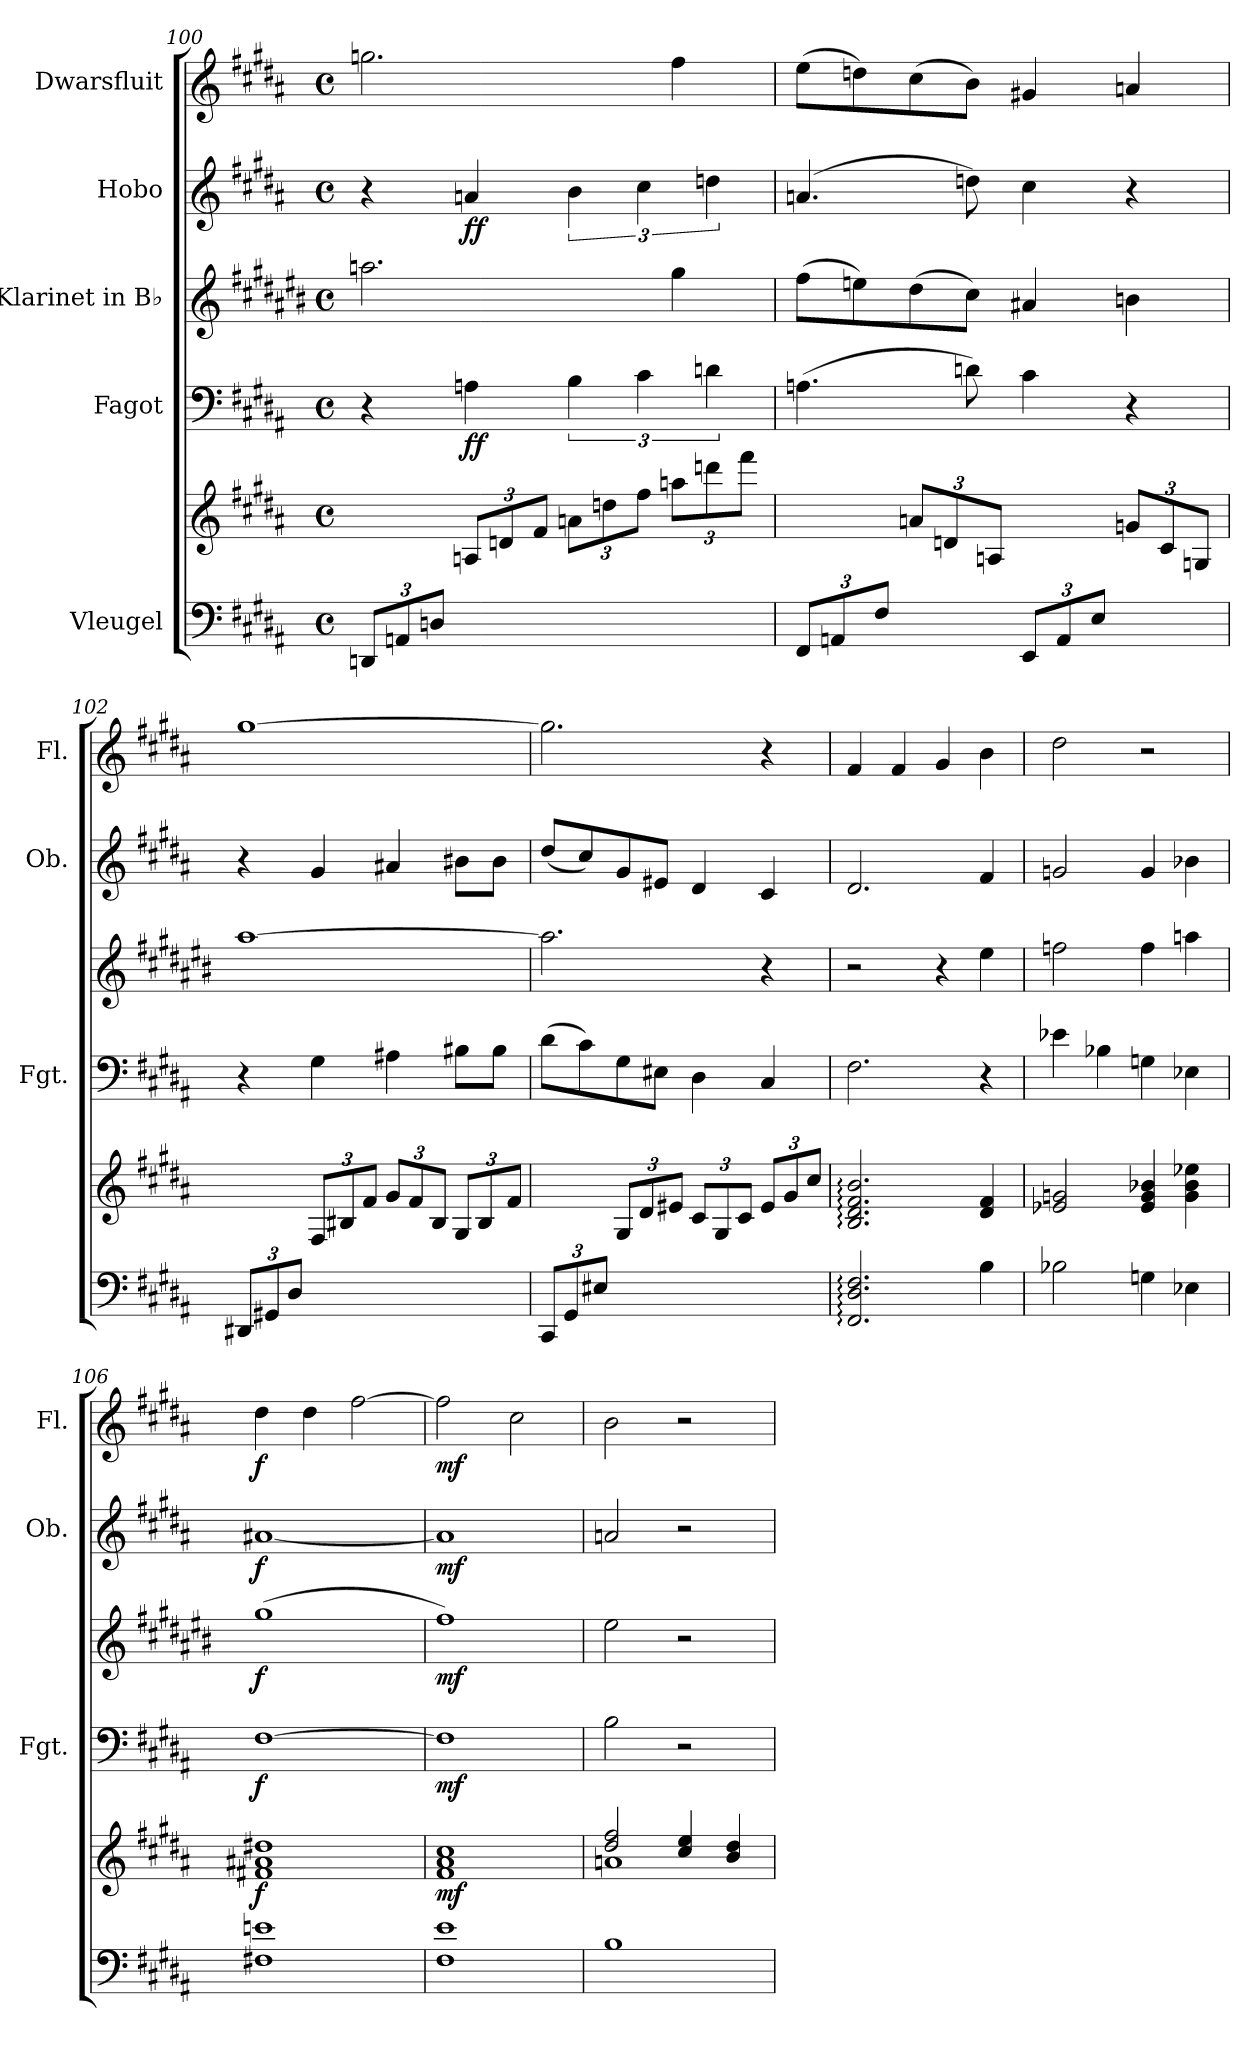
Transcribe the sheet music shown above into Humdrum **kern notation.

**kern	**kern	**dynam	**kern	**dynam	**kern	**dynam	**kern	**dynam	**kern	**dynam
*part5	*part5	*part5	*part4	*part4	*part3	*part3	*part2	*part2	*part1	*part1
*staff6	*staff5	*staff5/6	*staff4	*staff4	*staff3	*staff3	*staff2	*staff2	*staff1	*staff1
*I"Vleugel	*	*	*I"Fagot	*	*I"Klarinet in B♭	*	*I"Hobo	*	*I"Dwarsfluit	*
*	*	*	*I'Fgt.	*	*	*	*I'Ob.	*	*I'Fl.	*
!!LO:PB:g=z
*clefF4	*clefG2	*	*clefF4	*	*clefG2	*	*clefG2	*	*clefG2	*
*	*	*	*	*	*ITrd1c2	*	*	*	*	*
*k[f#c#g#d#a#]	*k[f#c#g#d#a#]	*	*k[f#c#g#d#a#]	*	*k[f#c#g#d#a#]	*	*k[f#c#g#d#a#]	*	*k[f#c#g#d#a#]	*
*M4/4	*M4/4	*	*M4/4	*	*M4/4	*	*M4/4	*	*M4/4	*
*met(c)	*met(c)	*	*met(c)	*	*met(c)	*	*met(c)	*	*met(c)	*
*Xbrackettup	*	*	*	*	*	*	*	*	*	*
=100	=100	=100	=100	=100	=100	=100	=100	=100	=100	=100
(12DDn/L	4ryy	.	4r	.	2.ggn\	.	4r	.	2.ggn\	.
12AAn/	.	.	.	.	.	.	.	.	.	.
12Dn/J	.	.	.	.	.	.	.	.	.	.
*	*Xbrackettup	*	*	*	*	*	*	*	*	*
!	!	!	!	!LO:DY:b	!	!	!	!LO:DY:b	!	!
4ryy	12An/L	.	4An\	ff	.	.	4an/	ff	.	.
.	12dn/	.	.	.	.	.	.	.	.	.
.	12f#/J	.	.	.	.	.	.	.	.	.
2ryy	12an\L	.	6B\	.	.	.	6b\	.	.	.
.	12ddn\	.	.	.	.	.	.	.	.	.
.	12ff#\J	.	6c#\	.	.	.	6cc#\	.	.	.
.	12aan\L	.	.	.	4ff#\	.	.	.	4ff#\	.
.	12dddn\	.	6dn\	.	.	.	6ddn\	.	.	.
.	12fff#\J	.	.	.	.	.	.	.	.	.
=101	=101	=101	=101	=101	=101	=101	=101	=101	=101	=101
(12FF#/L	4ryy	.	(4.An\	.	(8ee\L	.	(4.an/	.	(8ee\L	.
12AAn/	.	.	.	.	.	.	.	.	.	.
.	.	.	.	.	8ddn\)	.	.	.	8ddn\)	.
12F#/J	.	.	.	.	.	.	.	.	.	.
4ryy	12an/L	.	.	.	(8cc#\	.	.	.	(8cc#\	.
.	12dn/	.	.	.	.	.	.	.	.	.
.	.	.	8dn\)	.	8b\J)	.	8ddn\)	.	8b\J)	.
.	12An/J)	.	.	.	.	.	.	.	.	.
12EE/L	4ryy	.	4c#\	.	4g#X/	.	4cc#\	.	4g#X/	.
12AA/	.	.	.	.	.	.	.	.	.	.
12E/J	.	.	.	.	.	.	.	.	.	.
4ryy	12gn/L	.	4r	.	4an\	.	4r	.	4an/	.
.	12c#/	.	.	.	.	.	.	.	.	.
.	12Gn/J	.	.	.	.	.	.	.	.	.
!!LO:LB:g=z
=102	=102	=102	=102	=102	=102	=102	=102	=102	=102	=102
(12DD#X/L	4ryy	.	4r	.	[1gg#	.	4r	.	[1gg#	.
12GG#X/	.	.	.	.	.	.	.	.	.	.
12D#/J	.	.	.	.	.	.	.	.	.	.
4ryy	12F#/L	.	4G#\	.	.	.	4g#/	.	.	.
.	12B#X/	.	.	.	.	.	.	.	.	.
.	12f#/J	.	.	.	.	.	.	.	.	.
2ryy	12g#/L	.	4A#X\	.	.	.	4a#X/	.	.	.
.	12f#/	.	.	.	.	.	.	.	.	.
.	12B#/J	.	.	.	.	.	.	.	.	.
.	12G#/L	.	8B#X\L	.	.	.	8b#X\L	.	.	.
.	12B#/	.	.	.	.	.	.	.	.	.
.	.	.	8B#\J	.	.	.	8b#\J	.	.	.
.	12f#/J)	.	.	.	.	.	.	.	.	.
=103	=103	=103	=103	=103	=103	=103	=103	=103	=103	=103
(12CC#/L	4ryy	.	(8d#\L	.	2.gg#\]	.	(8dd#/L	.	2.gg#\]	.
12GG#/	.	.	.	.	.	.	.	.	.	.
.	.	.	8c#\)	.	.	.	8cc#/)	.	.	.
12E#X/J	.	.	.	.	.	.	.	.	.	.
4ryy	12G#/L	.	8G#\	.	.	.	8g#/	.	.	.
.	12d#/	.	.	.	.	.	.	.	.	.
.	.	.	8E#X\J	.	.	.	8e#X/J	.	.	.
.	12e#X/J	.	.	.	.	.	.	.	.	.
2ryy	12c#/L	.	4D#\	.	.	.	4d#/	.	.	.
.	12G#/	.	.	.	.	.	.	.	.	.
.	12c#/J	.	.	.	.	.	.	.	.	.
.	12e#/L	.	4C#/	.	4r	.	4c#/	.	4r	.
.	12g#/	.	.	.	.	.	.	.	.	.
.	12cc#/J)	.	.	.	.	.	.	.	.	.
=104	=104	=104	=104	=104	=104	=104	=104	=104	=104	=104
2.FF#/: 2.D#/: 2.F#/:	2.B/: 2.d#/: 2.f#/: 2.b/:	.	2.F#\	.	2r	.	2.d#/	.	4f#/	.
.	.	.	.	.	.	.	.	.	4f#/	.
.	.	.	.	.	4r	.	.	.	4g#/	.
4B\	4d#/ 4f#/	.	4r	.	4dd#\	.	4f#/	.	4b\	.
!!LO:PB:g=z
=105	=105	=105	=105	=105	=105	=105	=105	=105	=105	=105
2B-X\	2e-X/ 2gn/	.	4e-X\	.	2ee-X\	.	2gn/	.	2dd#\	.
.	.	.	4B-X\	.	.	.	.	.	.	.
4Gn\	4e-/ 4g/ 4b-X/	.	4Gn\	.	4ee-\	.	4g/	.	2r	.
4E-X\	4g\ 4b-\ 4ee-X\	.	4E-X\	.	4ggn\	.	4b-X\	.	.	.
=106	=106	=106	=106	=106	=106	=106	=106	=106	=106	=106
!	!	!LO:DY:b	!	!LO:DY:b	!	!LO:DY:b	!	!LO:DY:b	!	!LO:DY:b
1F#X 1en	1f#X 1a#X 1dd#X	f	[1F#	f	(1ff#	f	[1a#X	f	4dd#\	f
.	.	.	.	.	.	.	.	.	4dd#\	.
*	*	*	*	*	*	*	*	*	*MM82	*
.	.	.	.	.	.	.	.	.	[2ff#\	.
=107	=107	=107	=107	=107	=107	=107	=107	=107	=107	=107
!	!	!LO:DY:b	!	!LO:DY:b	!	!LO:DY:b	!	!LO:DY:b	!	!LO:DY:b
1F# 1e	1f# 1a# 1cc#	mf	1F#]	mf	1ee)	mf	1a#]	mf	2ff#\]	mf
.	.	.	.	.	.	.	.	.	2cc#\	.
=108	=108	=108	=108	=108	=108	=108	=108	=108	=108	=108
*	*	*	*	*	*	*	*	*	*MM96	*
*	*^	*	*	*	*	*	*	*	*	*
1B	2dd#/ 2ff#/	1an	.	2B\	.	2dd#\	.	2an/	.	2b\	.
.	4cc#/ 4ee/	.	.	2r	.	2r	.	2r	.	2r	.
.	4b/ 4dd#/)	.	.	.	.	.	.	.	.	.	.
*	*v	*v	*	*	*	*	*	*	*	*	*
=	=	=	=	=	=	=	=	=	=	=
*-	*-	*-	*-	*-	*-	*-	*-	*-	*-	*-
